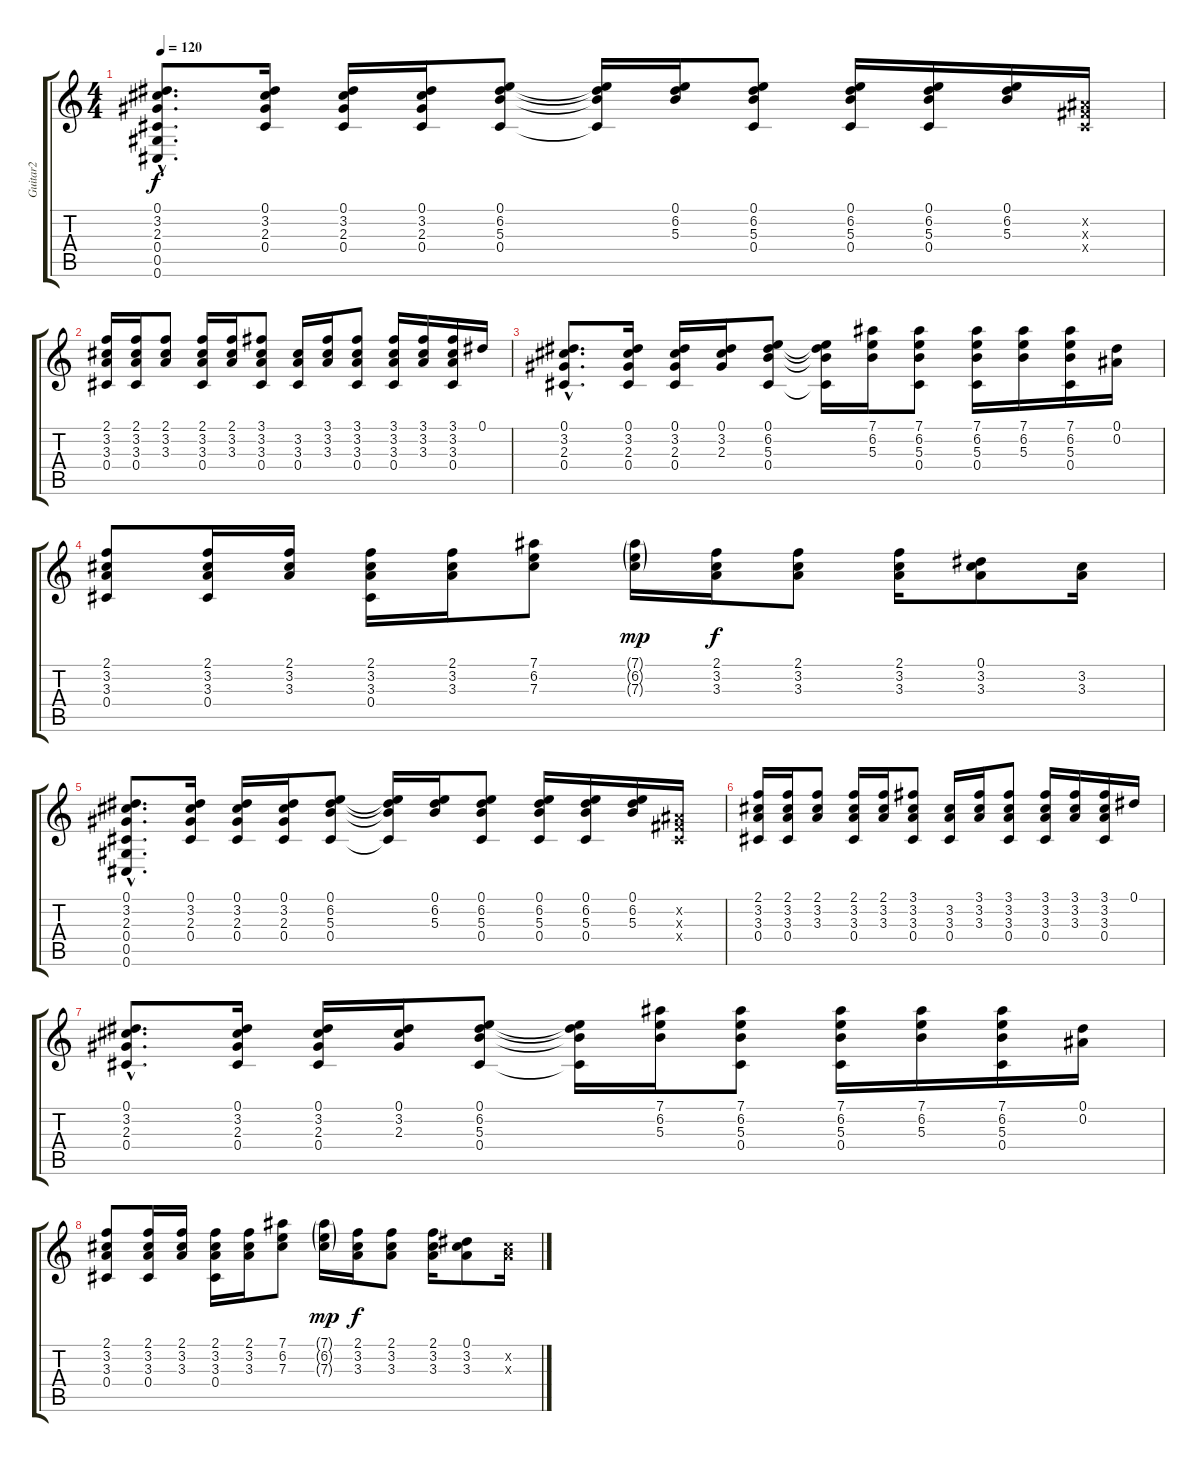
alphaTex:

\track ("Guitar2" "Guitar2") {instrument acousticguitarsteel}
\staff {score tabs}
\tuning (Eb4 Bb3 Gb3 Db3 Ab2 Db2) {hide}
\ts (4 4)
\tempo 120
\clef g2
\ks c
(0.1{hac} 3.2{hac} 2.3{hac} 0.4{hac} 0.5{hac} 0.6{hac}).8{d dy f} (0.1 3.2 2.3 0.4).16 (0.1 3.2 2.3 0.4).16 (0.1 3.2 2.3 0.4).16 (0.1 6.2 5.3 0.4).8 (0.1{t} 6.2{t} 5.3{t} 0.4{t}).16 (0.1 6.2 5.3).16 (0.1 6.2 5.3 0.4).8 (0.1 6.2 5.3 0.4).16 (0.1 6.2 5.3 0.4).16 (0.1 6.2 5.3).16 (0.2{x} 0.3{x} 0.4{x}).16 |
(2.1 3.2 3.3 0.4).16 (2.1 3.2 3.3 0.4).16 (2.1 3.2 3.3).8 (2.1 3.2 3.3 0.4).16 (2.1 3.2 3.3).16 (3.1 3.2 3.3 0.4).8 (3.2 3.3 0.4).16 (3.1 3.2 3.3).16 (3.1 3.2 3.3 0.4).8 (3.1 3.2 3.3 0.4).16 (3.1 3.2 3.3).16 (3.1 3.2 3.3 0.4).16 0.1.16 |
(0.1{hac} 3.2{hac} 2.3{hac} 0.4{hac}).8{d} (0.1 3.2 2.3 0.4).16 (0.1 3.2 2.3 0.4).16 (0.1 3.2 2.3).16 (0.1 6.2 5.3 0.4).8 (0.1{t} 6.2{t} 5.3{t} 0.4{t}).16 (7.1 6.2 5.3).16 (7.1 6.2 5.3 0.4).8 (7.1 6.2 5.3 0.4).16 (7.1 6.2 5.3).16 (7.1 6.2 5.3 0.4).16 (0.1 0.2).16 |
(2.1 3.2 3.3 0.4).8 (2.1 3.2 3.3 0.4).16 (2.1 3.2 3.3).16 (2.1 3.2 3.3 0.4).16 (2.1 3.2 3.3).16 (7.1 6.2 7.3).8 (7.1{g} 6.2{g} 7.3{g}).16{dy mp} (2.1 3.2 3.3).16{dy f} (2.1 3.2 3.3).8 (2.1 3.2 3.3).16 (0.1 3.2 3.3).8 (3.2 3.3).16 |
(0.1{hac} 3.2{hac} 2.3{hac} 0.4{hac} 0.5{hac} 0.6{hac}).8{d} (0.1 3.2 2.3 0.4).16 (0.1 3.2 2.3 0.4).16 (0.1 3.2 2.3 0.4).16 (0.1 6.2 5.3 0.4).8 (0.1{t} 6.2{t} 5.3{t} 0.4{t}).16 (0.1 6.2 5.3).16 (0.1 6.2 5.3 0.4).8 (0.1 6.2 5.3 0.4).16 (0.1 6.2 5.3 0.4).16 (0.1 6.2 5.3).16 (0.2{x} 0.3{x} 0.4{x}).16 |
(2.1 3.2 3.3 0.4).16 (2.1 3.2 3.3 0.4).16 (2.1 3.2 3.3).8 (2.1 3.2 3.3 0.4).16 (2.1 3.2 3.3).16 (3.1 3.2 3.3 0.4).8 (3.2 3.3 0.4).16 (3.1 3.2 3.3).16 (3.1 3.2 3.3 0.4).8 (3.1 3.2 3.3 0.4).16 (3.1 3.2 3.3).16 (3.1 3.2 3.3 0.4).16 0.1.16 |
(0.1{hac} 3.2{hac} 2.3{hac} 0.4{hac}).8{d} (0.1 3.2 2.3 0.4).16 (0.1 3.2 2.3 0.4).16 (0.1 3.2 2.3).16 (0.1 6.2 5.3 0.4).8 (0.1{t} 6.2{t} 5.3{t} 0.4{t}).16 (7.1 6.2 5.3).16 (7.1 6.2 5.3 0.4).8 (7.1 6.2 5.3 0.4).16 (7.1 6.2 5.3).16 (7.1 6.2 5.3 0.4).16 (0.1 0.2).16 |
(2.1 3.2 3.3 0.4).8 (2.1 3.2 3.3 0.4).16 (2.1 3.2 3.3).16 (2.1 3.2 3.3 0.4).16 (2.1 3.2 3.3).16 (7.1 6.2 7.3).8 (7.1{g} 6.2{g} 7.3{g}).16{dy mp} (2.1 3.2 3.3).16{dy f} (2.1 3.2 3.3).8 (2.1 3.2 3.3).16 (0.1 3.2 3.3).8 (3.2{x} 3.3{x}).16
